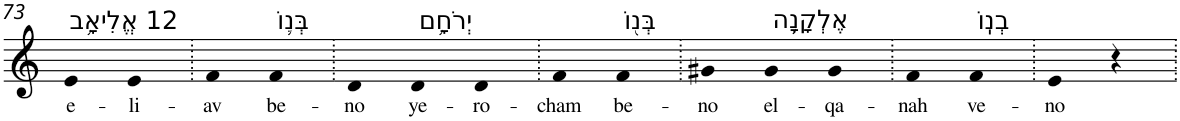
**kern	**text
*part1	*part1
*staff1	*staff1
*I"Piano	*
*I'Pno	*
!!LO:PB:g=z
*clefG2	*
*k[]	*
=73	=73
!LO:TX:a:t=12 אֱלִיאָ֥ב	!
!	!LO:LY:b
4e	e-
!	!LO:LY:b
4e	-li-
=74.	=74.
!	!LO:LY:b
4f	-av
!LO:TX:a:t=בְּנ֛וֹ	!
!	!LO:LY:b
4f	be-
=75.	=75.
!	!LO:LY:b
4d	-no
!LO:TX:a:t=יְרֹחָ֥ם	!
!	!LO:LY:b
4d	ye-
!	!LO:LY:b
4d	-ro-
=76.	=76.
!	!LO:LY:b
4f	-cham
!LO:TX:a:t=בְּנ֖וֹ	!
!	!LO:LY:b
4f	be-
=77.	=77.
!	!LO:LY:b
4g#X	-no
!LO:TX:a:t=אֶלְקָנָ֥ה	!
!	!LO:LY:b
4g#	el-
!	!LO:LY:b
4g#	-qa-
=78.	=78.
!	!LO:LY:b
4f	-nah
!LO:TX:a:t=בְנֽוֹ	!
!	!LO:LY:b
4f	ve-
=79.	=79.
!	!LO:LY:b
4e	-no
4r	.
=.	=.
*-	*-
